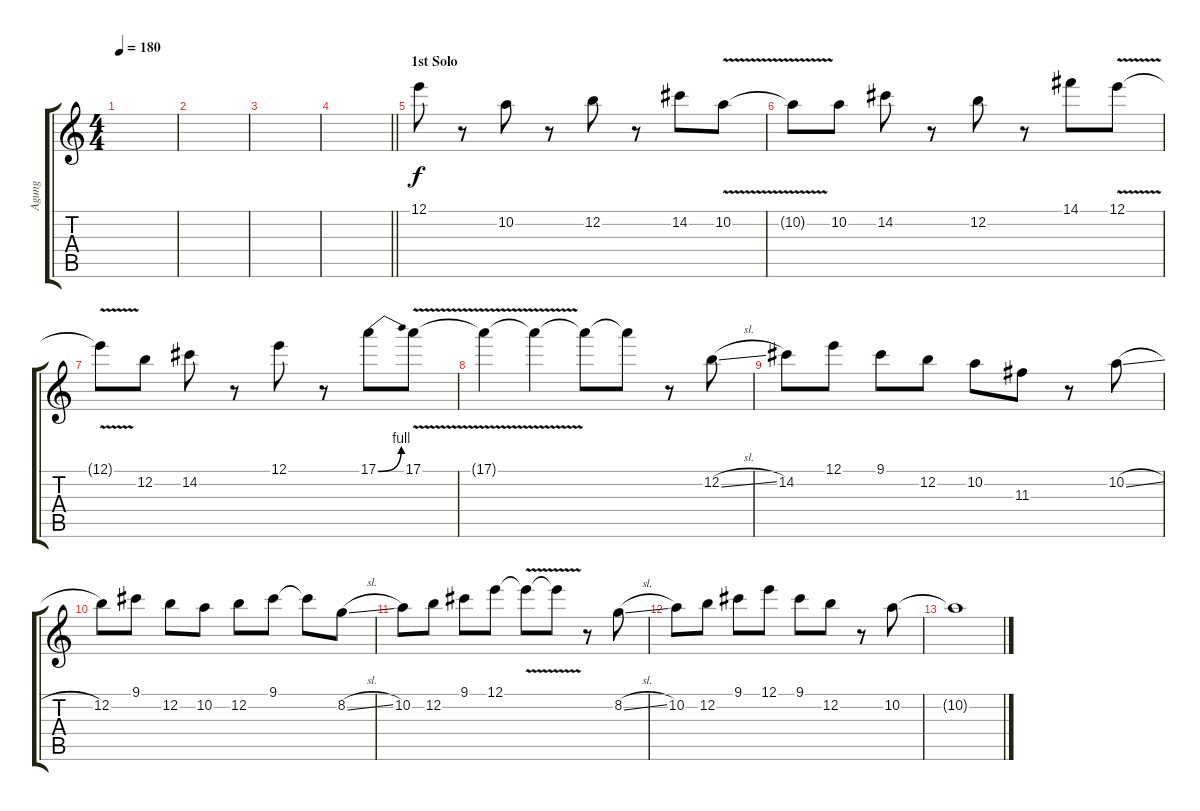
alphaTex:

\track ("Agung" "Agung") {instrument distortionguitar}
\staff {score tabs}
\tuning (E4 B3 G3 D3 A2 E2) {hide}
\ts (4 4)
\tempo 180
\clef g2
\ks c
|
|
|
\barLineRight lightlight
|
\section ("" "1st Solo")
12.1.8 r.8 10.2.8 r.8 12.2.8 r.8 14.2.8 10.2{v}.8 |
10.2{t}.8 10.2.8 14.2.8 r.8 12.2.8 r.8 14.1.8 12.1{v}.8 |
12.1{t}.8 12.2.8 14.2.8 r.8 12.1.8 r.8 17.1{be (bend 0 0 60 4)}.8 17.1{v}.8 |
17.1{v t}.4 17.1{t}.4 17.1{t}.8 17.1{t}.8 r.8 12.2{sl}.8 |
14.2.8 12.1.8 9.1.8 12.2.8 10.2.8 11.3.8 r.8 10.2{sl}.8 |
12.2.8 9.1.8 12.2.8 10.2.8 12.2.8 9.1.8 9.1{t}.8 8.2{sl}.8 |
10.2.8 12.2.8 9.1.8 12.1.8 12.1{v t}.8 12.1{v t}.8 r.8 8.2{sl}.8 |
10.2.8 12.2.8 9.1.8 12.1.8 9.1.8 12.2.8 r.8 10.2.8 |
10.2{t}.1
